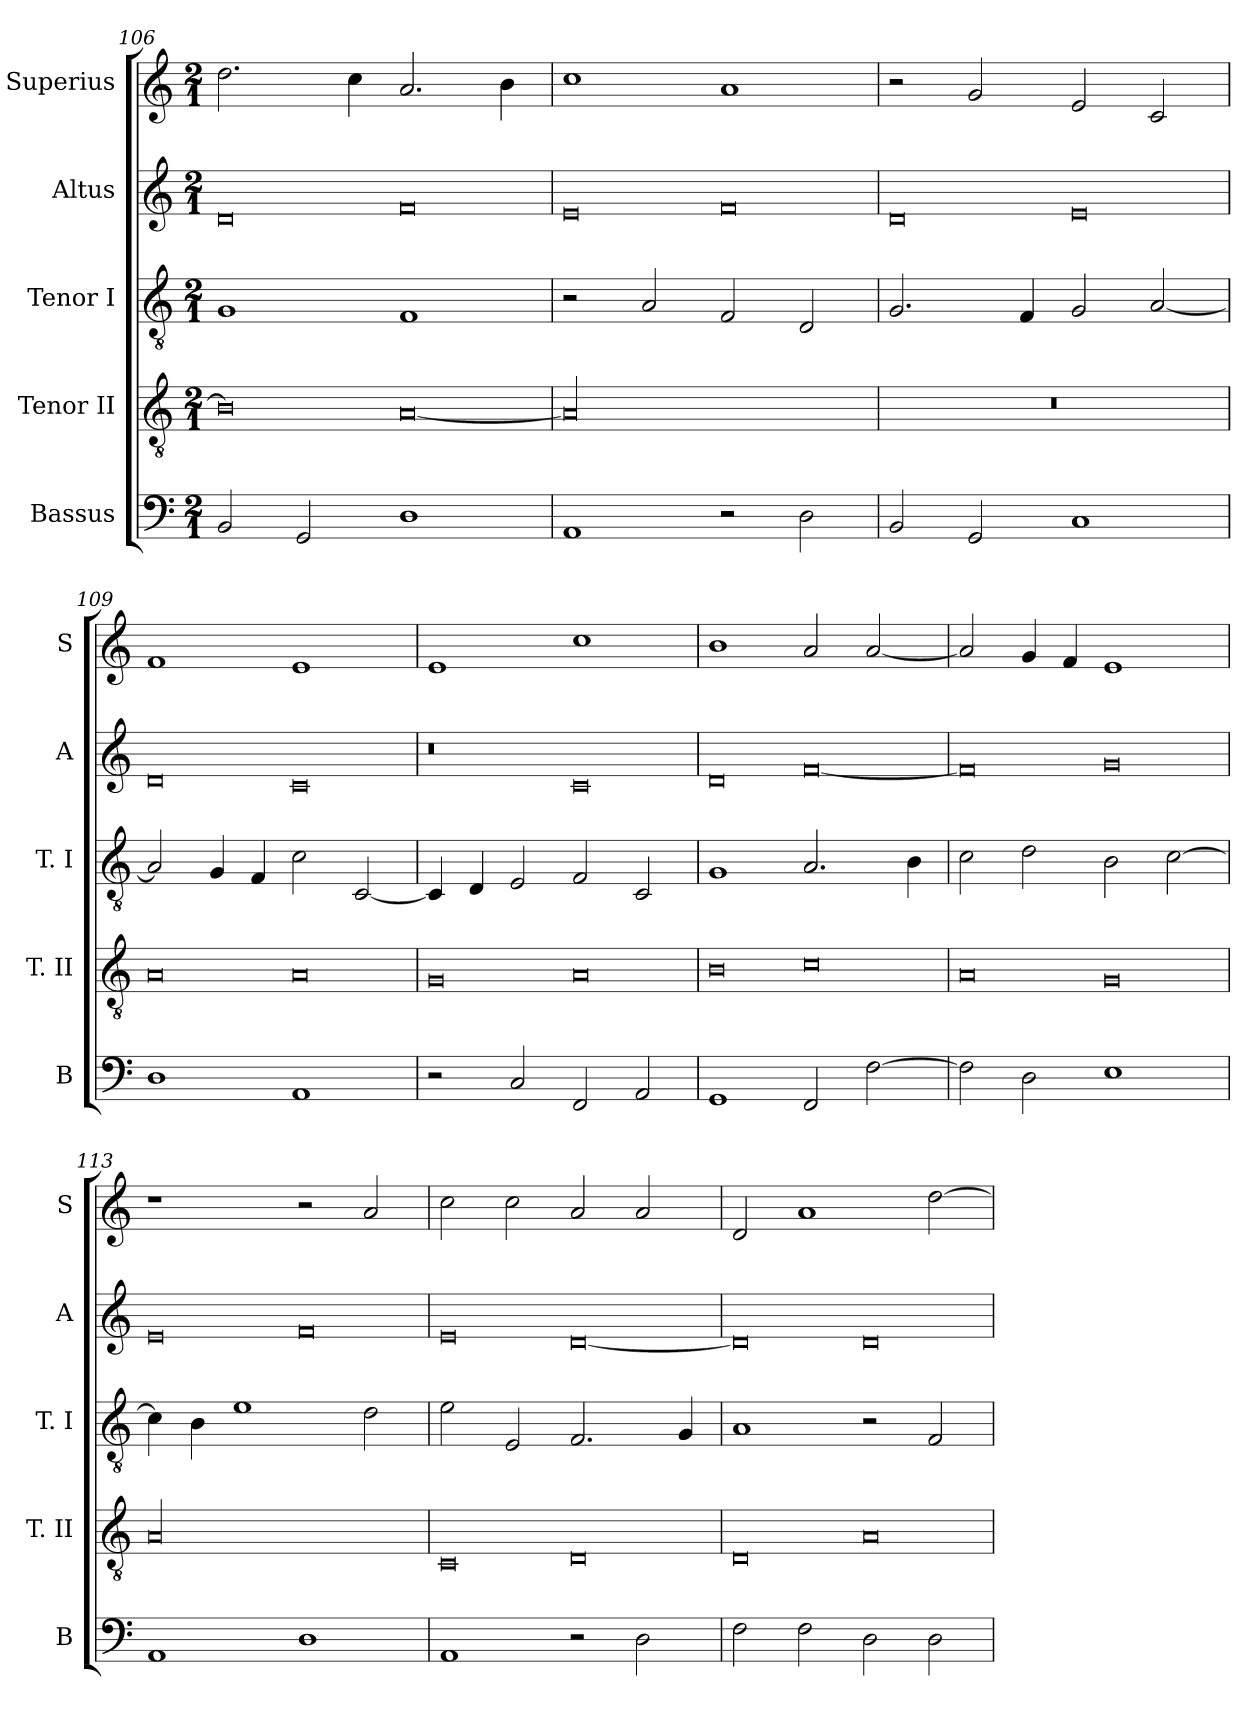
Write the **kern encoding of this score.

**kern	**kern	**kern	**kern	**kern
*part5	*part4	*part3	*part2	*part1
*staff5	*staff4	*staff3	*staff2	*staff1
*I"Bassus	*I"Tenor II	*I"Tenor I	*I"Altus	*I"Superius
*I'B	*I'T. II	*I'T. I	*I'A	*I'S
*clefF4	*clefGv2	*clefGv2	*clefG2	*clefG2
*k[]	*k[]	*k[]	*k[]	*k[]
*C:	*C:	*C:	*C:	*C:
*M2/1	*M2/1	*M2/1	*M2/1	*M2/1
=106	=106	=106	=106	=106
!	!LO:N:vis=0	!	!LO:N:vis=0	!
2BB	1B]	1G	1d	2.dd
2GG	.	.	.	.
.	.	.	.	4cc
!	!LO:N:vis=0	!	!LO:N:vis=0	!
1D	[1A	1F	1f	2.a
.	.	.	.	4b
=107	=107	=107	=107	=107
!	!LO:N:vis=00	!	!LO:N:vis=0	!
1AA	0A]	2r	1e	1cc
.	.	2A	.	.
!	!	!	!LO:N:vis=0	!
2r	.	2F	1f	1a
2D	.	2D	.	.
=108	=108	=108	=108	=108
!	!LO:N:vis=00	!	!LO:N:vis=0	!
2BB	0r	2.G	1d	2r
2GG	.	.	.	2g
.	.	4F	.	.
!	!	!	!LO:N:vis=0	!
1C	.	2G	1e	2e
.	.	[2A	.	2c
=109	=109	=109	=109	=109
!	!LO:N:vis=0	!	!LO:N:vis=0	!
1D	1A	2A]	1d	1f
.	.	4G	.	.
.	.	4F	.	.
!	!LO:N:vis=0	!	!LO:N:vis=0	!
1AA	1A	2c	1c	1e
.	.	[2C	.	.
=110	=110	=110	=110	=110
!	!LO:N:vis=0	!	!LO:N:vis=0	!
2r	1G	4C]	1r	1e
.	.	4D	.	.
2C	.	2E	.	.
!	!LO:N:vis=0	!	!LO:N:vis=0	!
2FF	1A	2F	1c	1cc
2AA	.	2C	.	.
=111	=111	=111	=111	=111
!	!LO:N:vis=0	!	!LO:N:vis=0	!
1GG	1B	1G	1d	1b
!	!LO:N:vis=0	!	!LO:N:vis=0	!
2FF	1c	2.A	[1f	2a
[2F	.	.	.	[2a
.	.	4B	.	.
=112	=112	=112	=112	=112
!	!LO:N:vis=0	!	!LO:N:vis=0	!
2F]	1A	2c	1f]	2a]
2D	.	2d	.	4g
.	.	.	.	4f
!	!LO:N:vis=0	!	!LO:N:vis=0	!
1E	1G	2B	1g	1e
.	.	[2c	.	.
=113	=113	=113	=113	=113
!	!LO:N:vis=00	!	!LO:N:vis=0	!
1AA	0A	4c]	1e	1r
.	.	4B	.	.
.	.	1e	.	.
!	!	!	!LO:N:vis=0	!
1D	.	.	1f	2r
.	.	2d	.	2a
=114	=114	=114	=114	=114
!	!LO:N:vis=0	!	!LO:N:vis=0	!
1AA	1C	2e	1e	2cc
.	.	2E	.	2cc
!	!LO:N:vis=0	!	!LO:N:vis=0	!
2r	1D	2.F	[1d	2a
2D	.	.	.	2a
.	.	4G	.	.
=115	=115	=115	=115	=115
!	!LO:N:vis=0	!	!LO:N:vis=0	!
2F	1D	1A	1d]	2d
2F	.	.	.	1a
!	!LO:N:vis=0	!	!LO:N:vis=0	!
2D	1A	2r	1d	.
2D	.	2F	.	[2dd
=	=	=	=	=
*-	*-	*-	*-	*-
